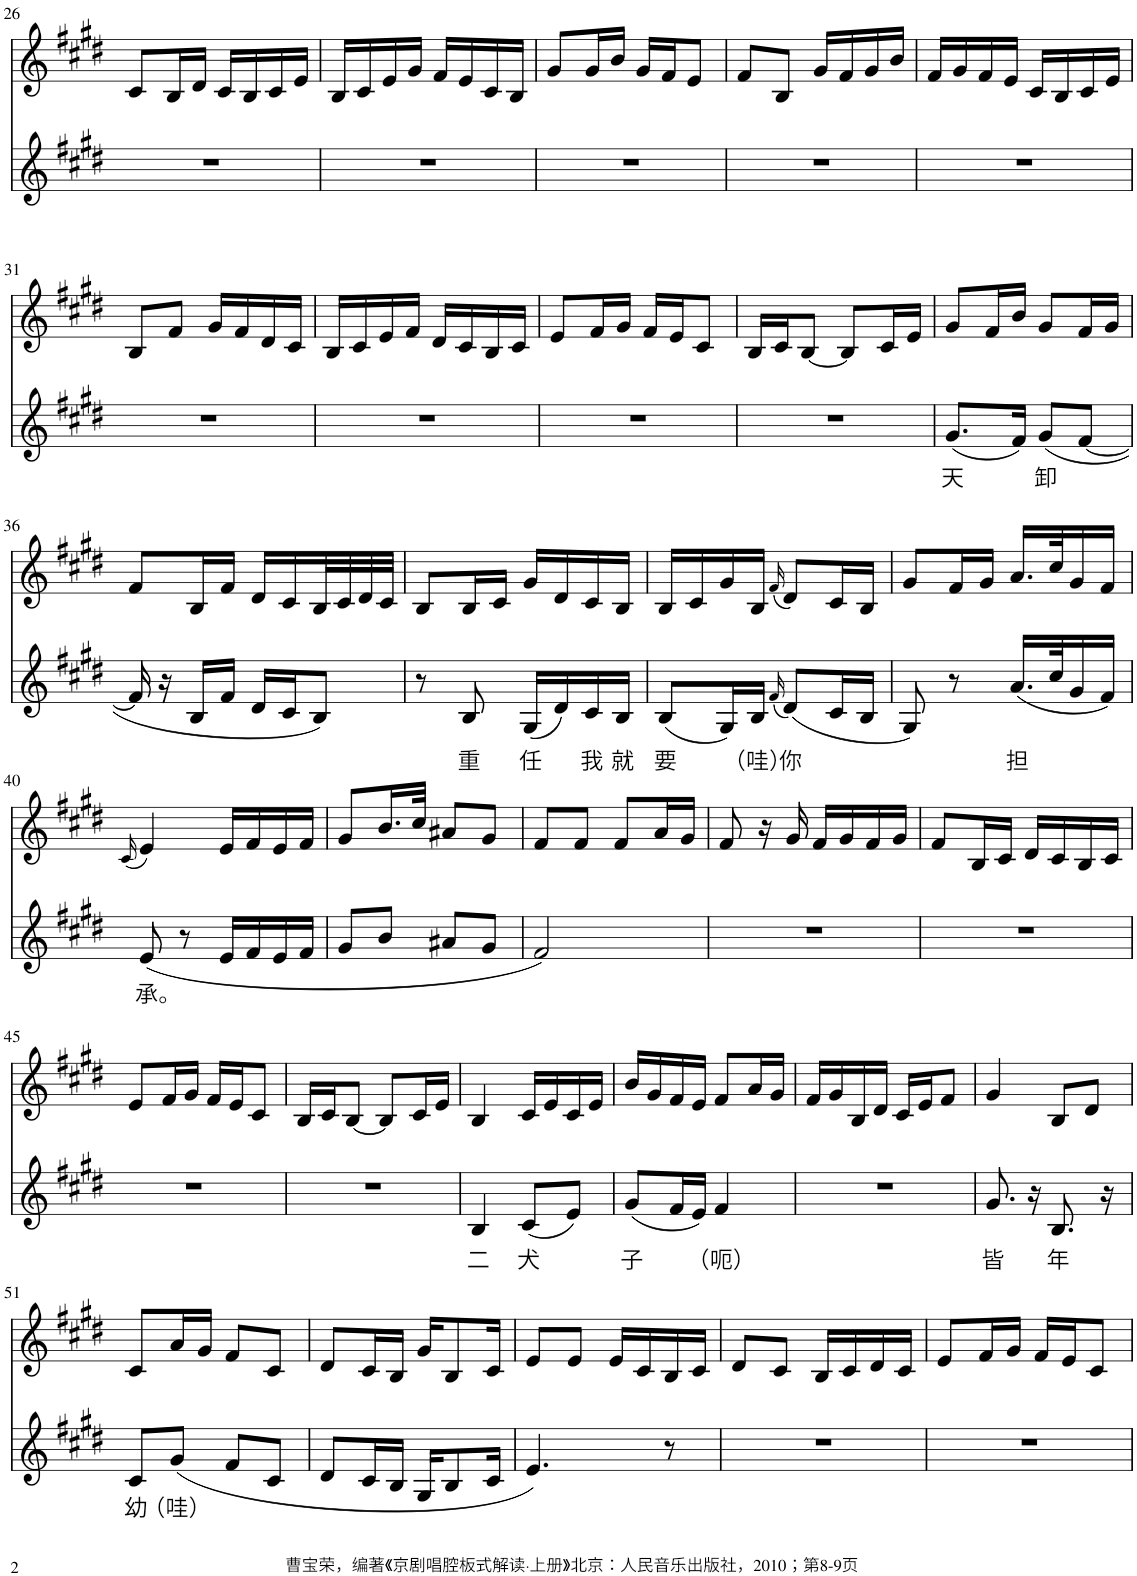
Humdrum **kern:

**kern	**text	**kern
*part2	*part2	*part1
*staff2	*staff2	*staff1
*I"Piano	*	*I"Piano
*I'Pno	*	*I'Pno
!!LO:PB:g=z
*clefG2	*	*clefG2
*k[f#c#g#d#]	*	*k[f#c#g#d#]
*M2/4	*	*M2/4
=26	=26	=26
2r	.	8c#/L
.	.	16B/L
.	.	16d#/JJ
.	.	16c#/LL
.	.	16B/
.	.	16c#/
.	.	16e/JJ
=27	=27	=27
2r	.	16B/LL
.	.	16c#/
.	.	16e/
.	.	16g#/JJ
.	.	16f#/LL
.	.	16e/
.	.	16c#/
.	.	16B/JJ
=28	=28	=28
2r	.	8g#/L
.	.	16g#/L
.	.	16b/JJ
.	.	16g#/LL
.	.	16f#/J
.	.	8e/J
=29	=29	=29
2r	.	8f#/L
.	.	8B/J
.	.	16g#/LL
.	.	16f#/
.	.	16g#/
.	.	16b/JJ
=30	=30	=30
2r	.	16f#/LL
.	.	16g#/
.	.	16f#/
.	.	16e/JJ
.	.	16c#/LL
.	.	16B/
.	.	16c#/
.	.	16e/JJ
!!LO:LB:g=z
=31	=31	=31
2r	.	8B/L
.	.	8f#/J
.	.	16g#/LL
.	.	16f#/
.	.	16d#/
.	.	16c#/JJ
=32	=32	=32
2r	.	16B/LL
.	.	16c#/
.	.	16e/
.	.	16f#/JJ
.	.	16d#/LL
.	.	16c#/
.	.	16B/
.	.	16c#/JJ
=33	=33	=33
2r	.	8e/L
.	.	16f#/L
.	.	16g#/JJ
.	.	16f#/LL
.	.	16e/J
.	.	8c#/J
=34	=34	=34
2r	.	16B/LL
.	.	16c#/J
.	.	[8B/J
.	.	8B/L]
.	.	16c#/L
.	.	16e/JJ
=35	=35	=35
!	!LO:LY:b	!
(8.g#/L	天	8g#/L
.	.	16f#/L
16f#/Jk)	.	16b/JJ
!	!LO:LY:b	!
(8g#/L	卸	8g#/L
[8f#/J	.	16f#/L
.	.	16g#/JJ
!!LO:LB:g=z
=36	=36	=36
16f#/]	.	8f#/L
16r	.	.
16B/LL	.	16B/L
16f#/JJ	.	16f#/JJ
16d#/LL	.	16d#/LL
16c#/J	.	16c#/
8B/J)	.	32B/L
.	.	32c#/
.	.	32d#/
.	.	32c#/JJJ
=37	=37	=37
8r	.	8B/L
!	!LO:LY:b	!
8B/	重	16B/L
.	.	16c#/JJ
!	!LO:LY:b	!
(16G#/LL	任	16g#/LL
16d#/)	.	16d#/
!	!LO:LY:b	!
16c#/	我	16c#/
!	!LO:LY:b	!
16B/JJ	就	16B/JJ
=38	=38	=38
!	!LO:LY:b	!
(8B/L	要	16B/LL
.	.	16c#/
16G#/L)	.	16g#/
!	!LO:LY:b	!
16B/JJ	（哇）	16B/JJ
(16qf#/	.	(16qf#/
!	!LO:LY:b	!
(8d#/L)	你	8d#/L)
16c#/L	.	16c#/L
16B/JJ	.	16B/JJ
=39	=39	=39
8G#/)	.	8g#/L
8r	.	16f#/L
.	.	16g#/JJ
!	!LO:LY:b	!
(16.a/LL	担	16.a/LL
32cc#/K	.	32cc#/K
16g#/	.	16g#/
16f#/JJ)	.	16f#/JJ
!!LO:LB:g=z
=40	=40	=40
.	.	(16qc#/
!	!LO:LY:b	!
(8e/	承。	4e/)
8r	.	.
16e/LL	.	16e/LL
16f#/	.	16f#/
16e/	.	16e/
16f#/JJ	.	16f#/JJ
=41	=41	=41
8g#/L	.	8g#/L
8b/J	.	16.b/L
.	.	32cc#/JJk
8a#X/L	.	8a#X/L
8g#/J	.	8g#/J
=42	=42	=42
2f#/)	.	8f#/L
.	.	8f#/J
.	.	8f#/L
.	.	16a/L
.	.	16g#/JJ
=43	=43	=43
2r	.	8f#/
.	.	16r
.	.	16g#/
.	.	16f#/LL
.	.	16g#/
.	.	16f#/
.	.	16g#/JJ
=44	=44	=44
2r	.	8f#/L
.	.	16B/L
.	.	16c#/JJ
.	.	16d#/LL
.	.	16c#/
.	.	16B/
.	.	16c#/JJ
!!LO:LB:g=z
=45	=45	=45
2r	.	8e/L
.	.	16f#/L
.	.	16g#/JJ
.	.	16f#/LL
.	.	16e/J
.	.	8c#/J
=46	=46	=46
2r	.	16B/LL
.	.	16c#/J
.	.	[8B/J
.	.	8B/L]
.	.	16c#/L
.	.	16e/JJ
=47	=47	=47
!	!LO:LY:b	!
4B/	二	4B/
!	!LO:LY:b	!
(8c#/L	犬	16c#/LL
.	.	16e/
8e/J)	.	16c#/
.	.	16e/JJ
=48	=48	=48
!	!LO:LY:b	!
(8g#/L	子	16b/LL
.	.	16g#/
16f#/L	.	16f#/
16e/JJ)	.	16e/JJ
!	!LO:LY:b	!
4f#/	（呃）	8f#/L
.	.	16a/L
.	.	16g#/JJ
=49	=49	=49
2r	.	16f#/LL
.	.	16g#/
.	.	16B/
.	.	16d#/JJ
.	.	16c#/LL
.	.	16e/J
.	.	8f#/J
=50	=50	=50
!	!LO:LY:b	!
8.g#/	皆	4g#/
16r	.	.
!	!LO:LY:b	!
8.B/	年	8B/L
.	.	8d#/J
16r	.	.
!!LO:LB:g=z
=51	=51	=51
!	!LO:LY:b	!
8c#/L	幼	8c#/L
!	!LO:LY:b	!
(8g#/J	（哇）	16a/L
.	.	16g#/JJ
8f#/L	.	8f#/L
8c#/J	.	8c#/J
=52	=52	=52
8d#/L	.	8d#/L
16c#/L	.	16c#/L
16B/JJ	.	16B/JJ
16G#/KL	.	16g#/KL
8B/	.	8B/
16c#/Jk	.	16c#/Jk
=53	=53	=53
4.e/)	.	8e/L
.	.	8e/J
.	.	16e/LL
.	.	16c#/
8r	.	16B/
.	.	16c#/JJ
=54	=54	=54
2r	.	8d#/L
.	.	8c#/J
.	.	16B/LL
.	.	16c#/
.	.	16d#/
.	.	16c#/JJ
=55	=55	=55
2r	.	8e/L
.	.	16f#/L
.	.	16g#/JJ
.	.	16f#/LL
.	.	16e/J
.	.	8c#/J
=	=	=
*-	*-	*-
